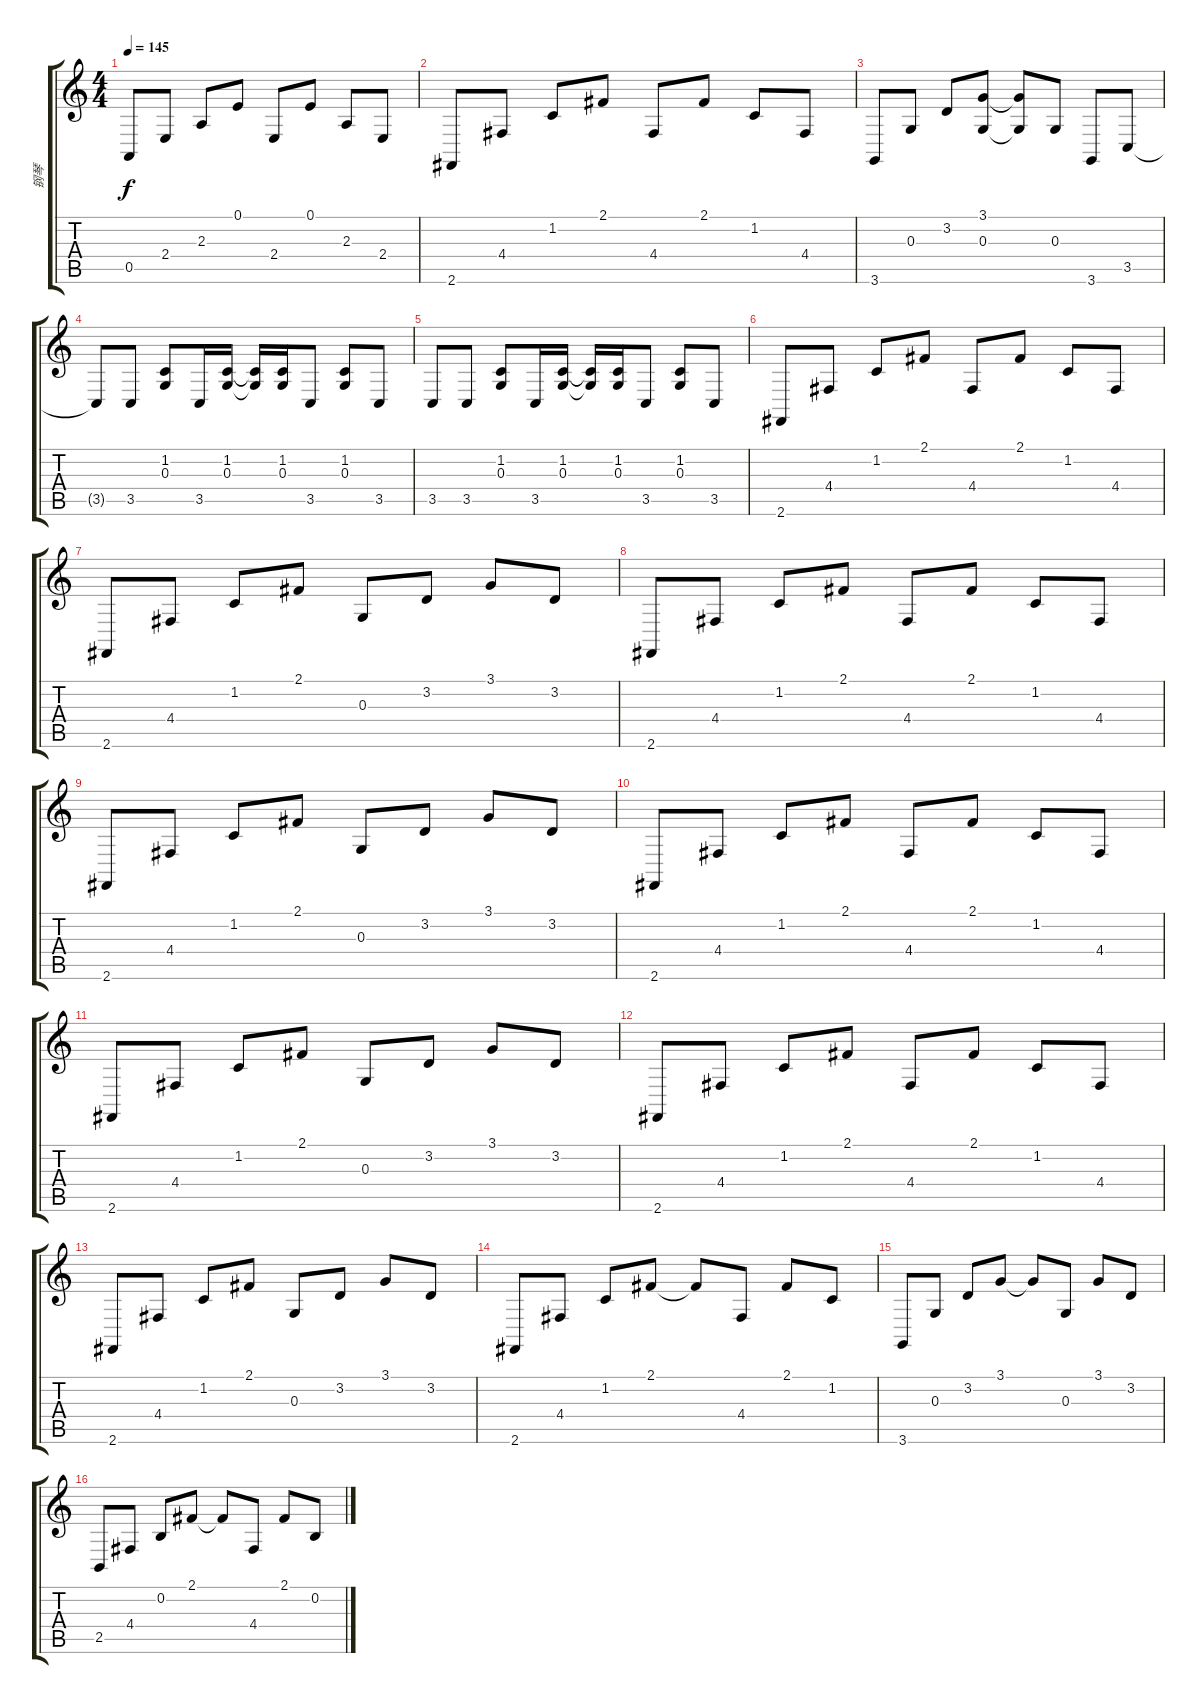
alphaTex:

\track ("钢琴" "钢琴") {instrument acousticgrandpiano}
\staff {score tabs}
\tuning (E4 B3 G3 D3 A2 E2) {hide}
\ts (4 4)
\tempo 145
\clef g2
\ks c
0.5.8{dy f} 2.4.8 2.3.8 0.1.8 2.4.8 0.1.8 2.3.8 2.4.8 |
2.6.8 4.4.8 1.2.8 2.1.8 4.4.8 2.1.8 1.2.8 4.4.8 |
3.6.8 0.3.8 3.2.8 (3.1 0.3).8 (3.1{t} 0.3{t}).8 0.3.8 3.6.8 3.5.8 |
3.5{t}.8 3.5.8 (1.2 0.3).8 3.5.16 (1.2 0.3).16 (1.2{t} 0.3{t}).16 (1.2 0.3).16 3.5.8 (1.2 0.3).8 3.5.8 |
3.5.8 3.5.8 (1.2 0.3).8 3.5.16 (1.2 0.3).16 (1.2{t} 0.3{t}).16 (1.2 0.3).16 3.5.8 (1.2 0.3).8 3.5.8 |
2.6.8 4.4.8 1.2.8 2.1.8 4.4.8 2.1.8 1.2.8 4.4.8 |
2.6.8 4.4.8 1.2.8 2.1.8 0.3.8 3.2.8 3.1.8 3.2.8 |
2.6.8 4.4.8 1.2.8 2.1.8 4.4.8 2.1.8 1.2.8 4.4.8 |
2.6.8 4.4.8 1.2.8 2.1.8 0.3.8 3.2.8 3.1.8 3.2.8 |
2.6.8 4.4.8 1.2.8 2.1.8 4.4.8 2.1.8 1.2.8 4.4.8 |
2.6.8 4.4.8 1.2.8 2.1.8 0.3.8 3.2.8 3.1.8 3.2.8 |
2.6.8 4.4.8 1.2.8 2.1.8 4.4.8 2.1.8 1.2.8 4.4.8 |
2.6.8 4.4.8 1.2.8 2.1.8 0.3.8 3.2.8 3.1.8 3.2.8 |
2.6.8 4.4.8 1.2.8 2.1.8 2.1{t}.8 4.4.8 2.1.8 1.2.8 |
3.6.8 0.3.8 3.2.8 3.1.8 3.1{t}.8 0.3.8 3.1.8 3.2.8 |
2.5.8 4.4.8 0.2.8 2.1.8 2.1{t}.8 4.4.8 2.1.8 0.2.8
